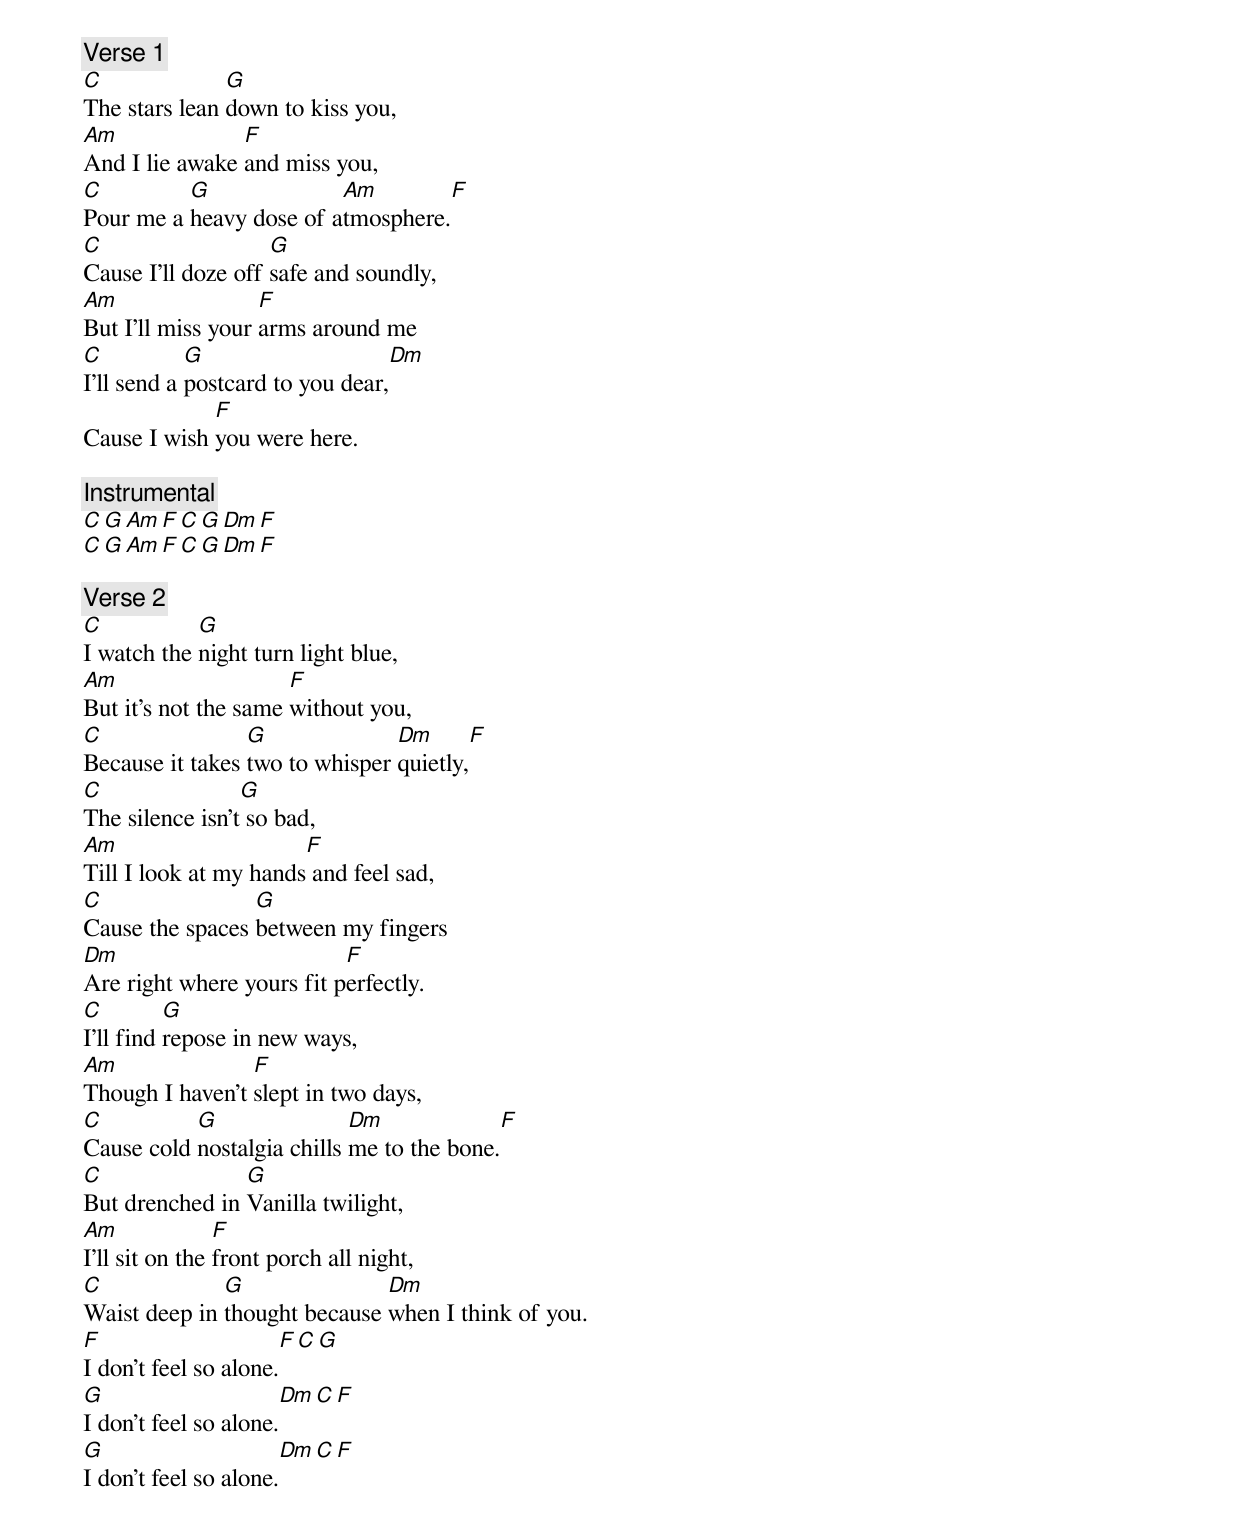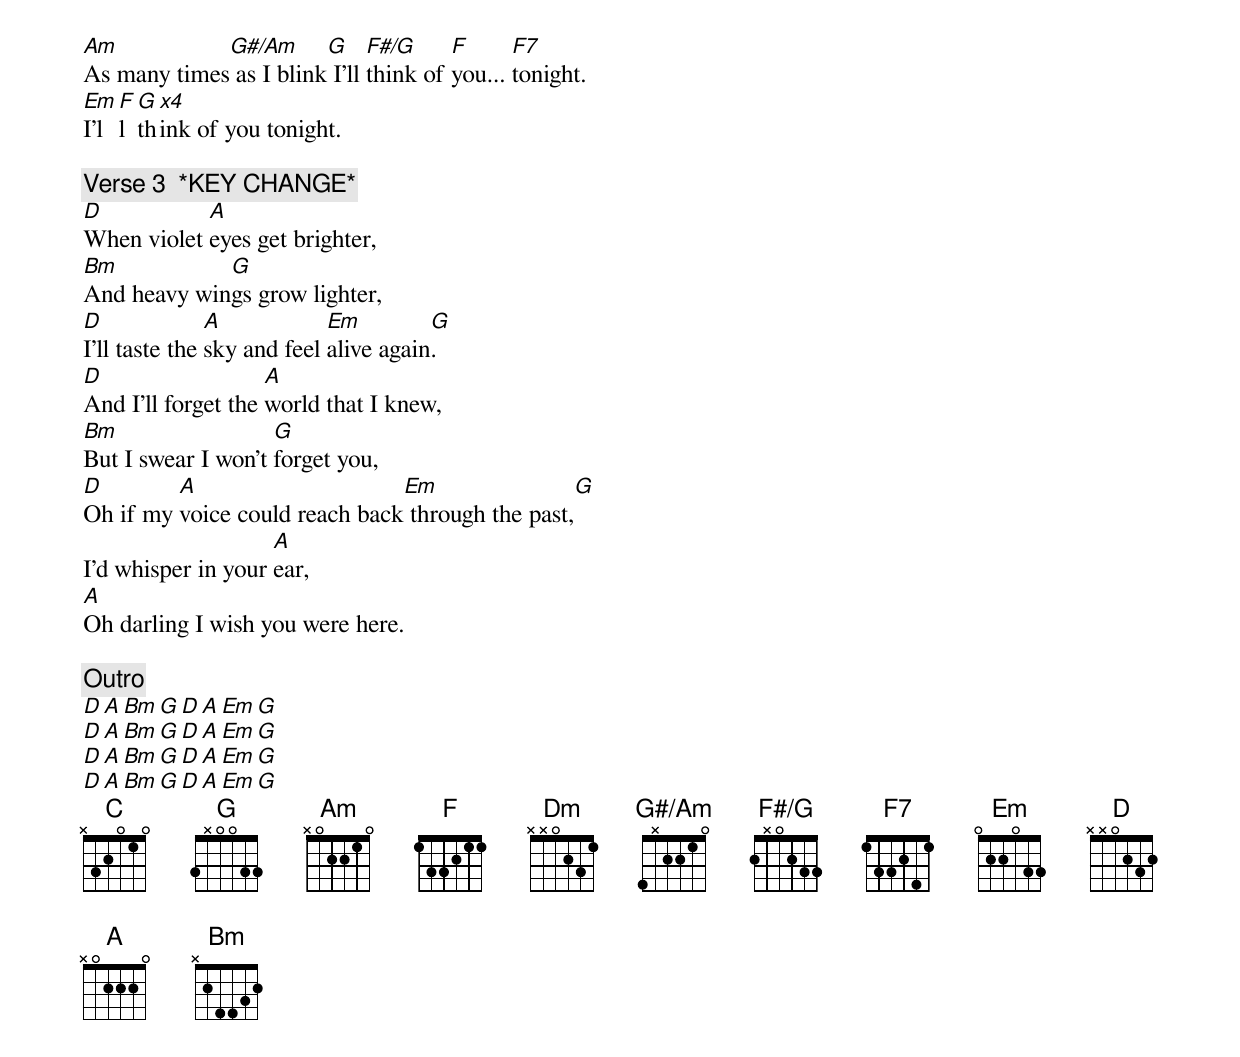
C: x32010
G: 3x0033
Am: x02210
F: 133211
Dm: xx0231
G#/Am: 4x2210
F#/G: 2x0233
F7: 133241
D: xx0232
A: x02220
Em: 022033


[Verse 1]
C              G
The stars lean down to kiss you,
Am              F
And I lie awake and miss you,
C         G              Am            F
Pour me a heavy dose of atmosphere.
C                   G
Cause I'll doze off safe and soundly,
Am                 F
But I'll miss your arms around me
C           G                    Dm
I'll send a postcard to you dear,
             F
Cause I wish you were here.

[Instrumental]
C G Am F C G Dm F
C G Am F C G Dm F

[Verse 2]
C           G
I watch the night turn light blue,
Am                    F
But it's not the same without you,
C                G              Dm       F
Because it takes two to whisper quietly,
C                G
The silence isn't so bad,
Am                     F
Till I look at my hands and feel sad,
C                G
Cause the spaces between my fingers
Dm                         F
Are right where yours fit perfectly.
C         G
I'll find repose in new ways,
Am               F
Though I haven't slept in two days,
C          G                Dm             F
Cause cold nostalgia chills me to the bone.
C               G
But drenched in Vanilla twilight,
Am              F
I'll sit on the front porch all night,
C             G               Dm
Waist deep in thought because when I think of you.
F                     F C G
I don't feel so alone.
G                     Dm C F
I don't feel so alone.
G                     Dm C F
I don't feel so alone.
Am           G#/Am      G     F#/G     F      F7
As many times as I blink I'll think of you... tonight.
Em F G x4
I'll think of you tonight.

[Verse 3]  *KEY CHANGE*
D           A
When violet eyes get brighter,
Bm           G
And heavy wings grow lighter,
D              A            Em         G
I'll taste the sky and feel alive again.
D                   A
And I'll forget the world that I knew,
Bm                  G
But I swear I won't forget you,
D        A                     Em                 G
Oh if my voice could reach back through the past,
                    A
I'd whisper in your ear,
A
Oh darling I wish you were here.

[Outro]
D A Bm G D A Em G
D A Bm G D A Em G
D A Bm G D A Em G
D A Bm G D A Em G
